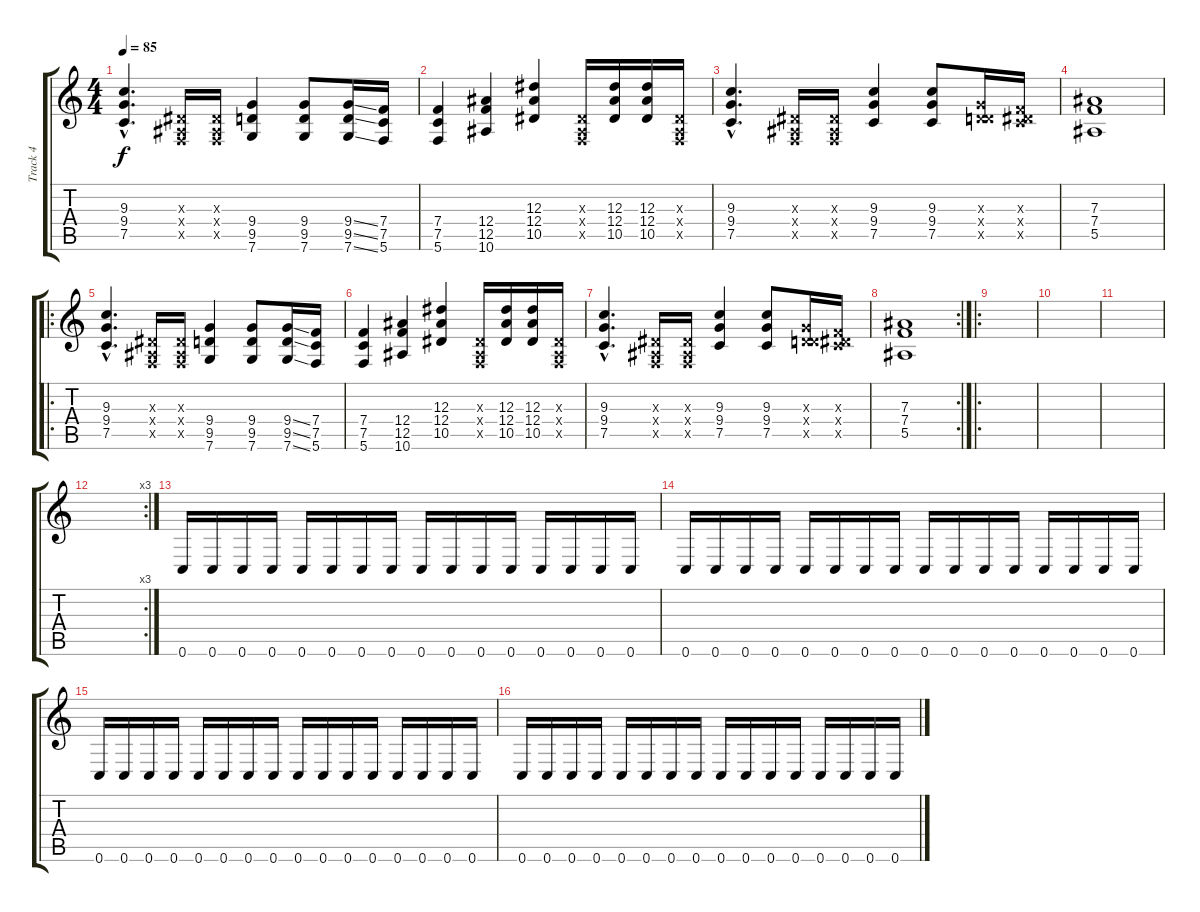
\track ("Track 4" "Track 4") {instrument distortionguitar}
\staff {score tabs}
\tuning (C4 G3 Eb3 Bb2 F2 C2) {hide}
\ts (4 4)
\tempo 85
\clef g2
\ks c
(9.3{hac} 9.4{hac} 7.5{hac}).4{d dy f} (0.3{x} 0.4{x} 0.5{x}).16 (0.3{x} 0.4{x} 0.5{x}).16 (9.4 9.5 7.6).4 (9.4 9.5 7.6).8 (9.4{ss} 9.5{ss} 7.6{ss}).16 (7.4 7.5 5.6).16 |
(7.4 7.5 5.6).4 (12.4 12.5 10.6).4 (12.3 12.4 10.5).4 (0.3{x} 0.4{x} 0.5{x}).16 (12.3 12.4 10.5).16 (12.3 12.4 10.5).16 (0.3{x} 0.4{x} 0.5{x}).16 |
(9.3{hac} 9.4{hac} 7.5{hac}).4{d} (0.3{x} 0.4{x} 0.5{x}).16 (0.3{x} 0.4{x} 0.5{x}).16 (9.3 9.4 7.5).4 (9.3 9.4 7.5).8 (0.3{x} 9.4{x} 9.5{x}).16 (0.3{x} 7.4{x} 7.5{x}).16 |
(7.3 7.4 5.5).1 |
\ro
(9.3{hac} 9.4{hac} 7.5{hac}).4{d} (0.3{x} 0.4{x} 0.5{x}).16 (0.3{x} 0.4{x} 0.5{x}).16 (9.4 9.5 7.6).4 (9.4 9.5 7.6).8 (9.4{ss} 9.5{ss} 7.6{ss}).16 (7.4 7.5 5.6).16 |
(7.4 7.5 5.6).4 (12.4 12.5 10.6).4 (12.3 12.4 10.5).4 (0.3{x} 0.4{x} 0.5{x}).16 (12.3 12.4 10.5).16 (12.3 12.4 10.5).16 (0.3{x} 0.4{x} 0.5{x}).16 |
(9.3{hac} 9.4{hac} 7.5{hac}).4{d} (0.3{x} 0.4{x} 0.5{x}).16 (0.3{x} 0.4{x} 0.5{x}).16 (9.3 9.4 7.5).4 (9.3 9.4 7.5).8 (0.3{x} 9.4{x} 9.5{x}).16 (0.3{x} 7.4{x} 7.5{x}).16 |
\rc 2
(7.3 7.4 5.5).1 |
\ro
|
|
|
\rc 3
|
0.6.16 0.6.16 0.6.16 0.6.16 0.6.16 0.6.16 0.6.16 0.6.16 0.6.16 0.6.16 0.6.16 0.6.16 0.6.16 0.6.16 0.6.16 0.6.16 |
0.6.16 0.6.16 0.6.16 0.6.16 0.6.16 0.6.16 0.6.16 0.6.16 0.6.16 0.6.16 0.6.16 0.6.16 0.6.16 0.6.16 0.6.16 0.6.16 |
0.6.16 0.6.16 0.6.16 0.6.16 0.6.16 0.6.16 0.6.16 0.6.16 0.6.16 0.6.16 0.6.16 0.6.16 0.6.16 0.6.16 0.6.16 0.6.16 |
0.6.16 0.6.16 0.6.16 0.6.16 0.6.16 0.6.16 0.6.16 0.6.16 0.6.16 0.6.16 0.6.16 0.6.16 0.6.16 0.6.16 0.6.16 0.6.16
